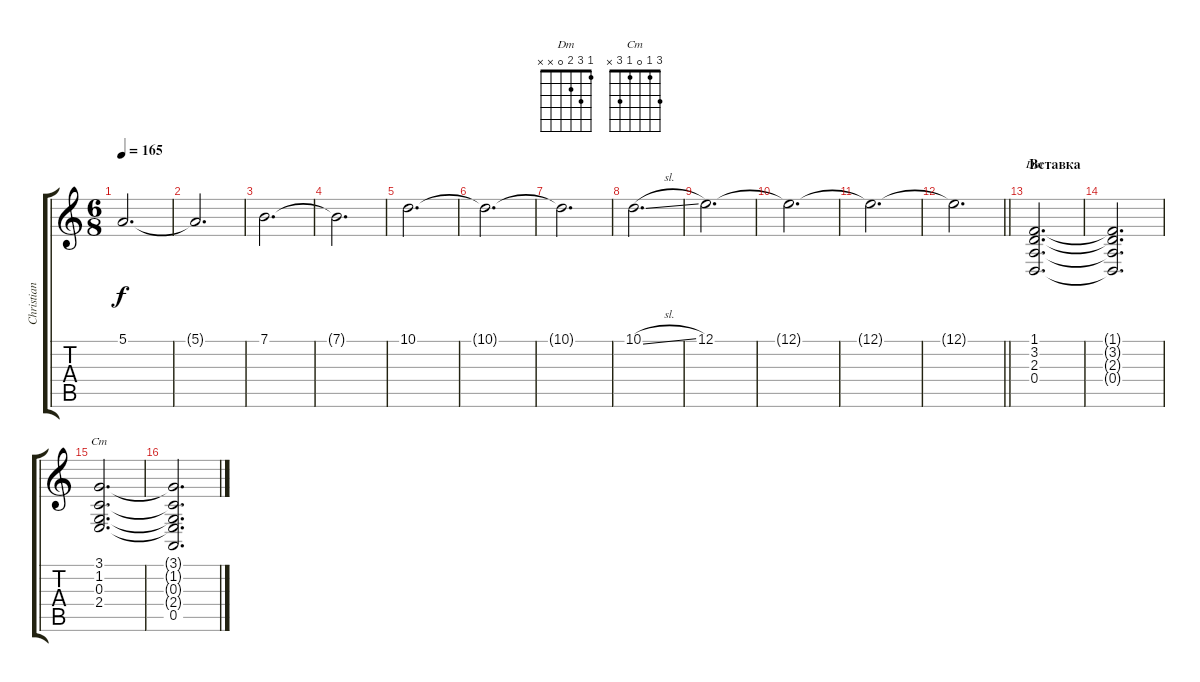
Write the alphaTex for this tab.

\track ("Christian Lorenz" "Christian ") {instrument fx7echoes}
\staff {score tabs}
\tuning (E4 B3 G3 D3 A2 E2) {hide}
\chord ("Dm" 1 3 2 0 x x)
\chord ("Cm" 3 1 0 1 3 x)
\ts (6 8)
\tempo 165
\clef g2
\ks c
5.1{t}.2{d dy f volume 13} |
5.1{t}.2{d} |
7.1.2{d volume 13} |
7.1{t}.2{d} |
10.1.2{d volume 13} |
10.1{t}.2{d} |
10.1{t}.2{d volume 13} |
10.1{sl}.2{d} |
12.1.2{d volume 13} |
12.1{t}.2{d} |
12.1{t}.2{d volume 13} |
\barLineRight lightlight
12.1{t}.2{d} |
\section ("" "Вставка")
(1.1 3.2 2.3 0.4).2{d ch "Dm"} |
(1.1{t} 3.2{t} 2.3{t} 0.4{t}).2{d} |
(3.1 1.2 0.3 2.4).2{d ch "Cm"} |
(3.1{t} 1.2{t} 0.3{t} 2.4{t} 0.5).2{d}
